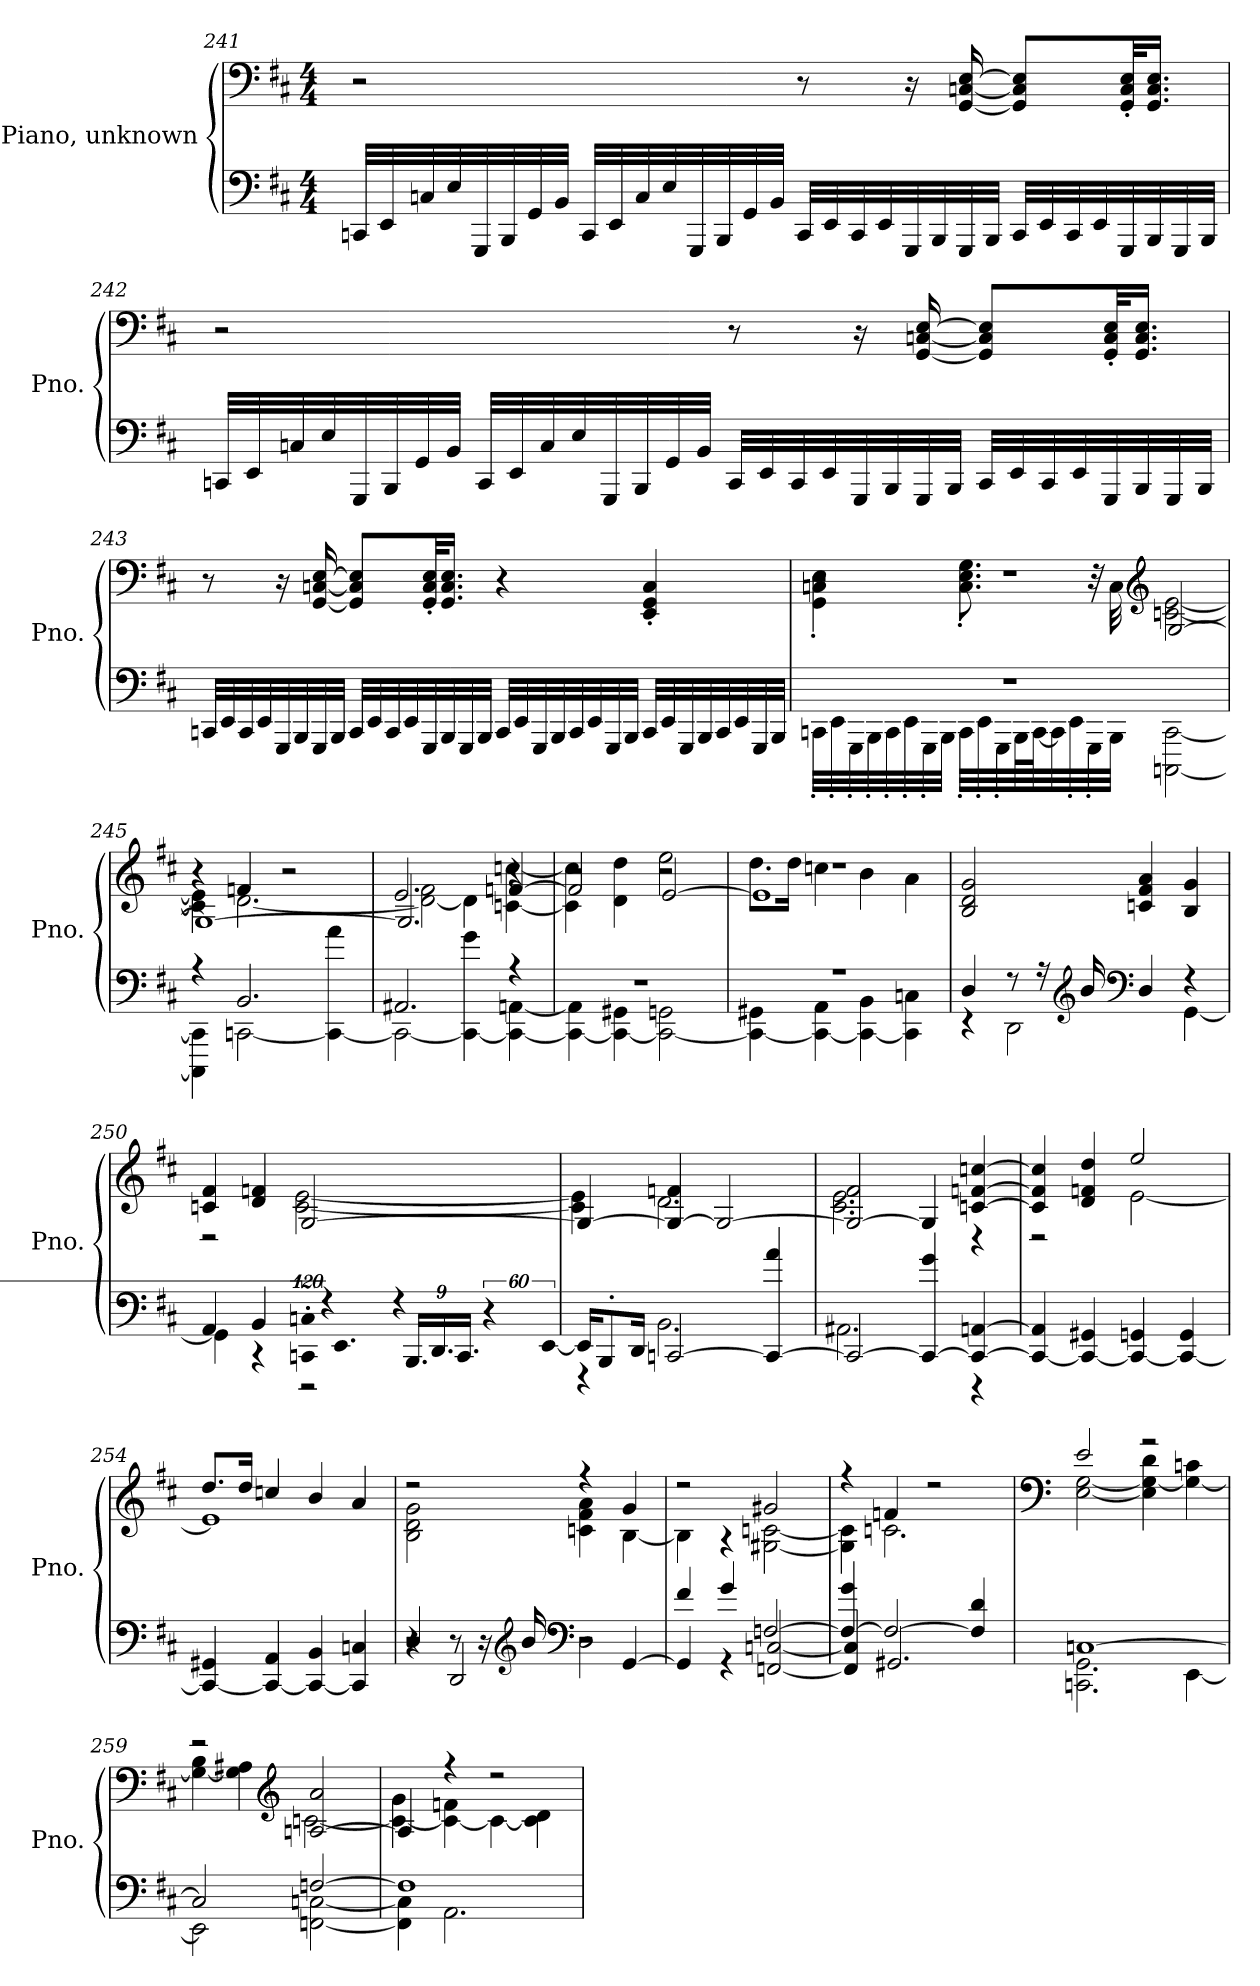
**kern	**kern
*part1	*part1
*staff2	*staff1
*I"Piano, unknown	*
*I'Pno.	*
!!LO:LB:g=z
*clefF4	*clefF4
*k[f#c#]	*k[f#c#]
*M4/4	*M4/4
=241	=241
32CCn/LLL	2r
32EE/	.
32Cn/	.
32E/	.
32GGG/	.
32BBB/	.
32GG/	.
32BB/JJJ	.
32CC/LLL	.
32EE/	.
32C/	.
32E/	.
32GGG/	.
32BBB/	.
32GG/	.
32BB/JJJ	.
32CC/LLL	8r
32EE/	.
32CC/	.
32EE/	.
32GGG/	16r
32BBB/	.
32GGG/	[16GG/ [16Cn/ [16E/
32BBB/JJJ	.
32CC/LLL	8GG/] 8C/] 8E/]L
32EE/	.
32CC/	.
32EE/	.
32GGG/	32GG/' 32C/' 32E/'KL
32BBB/	16.GG/ 16.C/ 16.E/JJ
32GGG/	.
32BBB/JJJ	.
!!LO:LB:g=z
=242	=242
32CCn/LLL	2r
32EE/	.
32Cn/	.
32E/	.
32GGG/	.
32BBB/	.
32GG/	.
32BB/JJJ	.
32CC/LLL	.
32EE/	.
32C/	.
32E/	.
32GGG/	.
32BBB/	.
32GG/	.
32BB/JJJ	.
32CC/LLL	8r
32EE/	.
32CC/	.
32EE/	.
32GGG/	16r
32BBB/	.
32GGG/	[16GG/ [16Cn/ [16E/
32BBB/JJJ	.
32CC/LLL	8GG/] 8C/] 8E/]L
32EE/	.
32CC/	.
32EE/	.
32GGG/	32GG/' 32C/' 32E/'KL
32BBB/	16.GG/ 16.C/ 16.E/JJ
32GGG/	.
32BBB/JJJ	.
!!LO:LB:g=z
=243	=243
32CCn/LLL	8r
32EE/	.
32CC/	.
32EE/	.
32GGG/	16r
32BBB/	.
32GGG/	[16GG/ [16Cn/ [16E/
32BBB/JJJ	.
32CC/LLL	8GG/] 8C/] 8E/]L
32EE/	.
32CC/	.
32EE/	.
32GGG/	32GG/' 32C/' 32E/'KL
32BBB/	16.GG/ 16.C/ 16.E/JJ
32GGG/	.
32BBB/JJJ	.
32CC/LLL	4r
32EE/	.
32GGG/	.
32BBB/	.
32CC/	.
32EE/	.
32GGG/	.
32BBB/JJJ	.
32CC/LLL	4EE/' 4GG/' 4C/'
32EE/	.
32GGG/	.
32BBB/	.
32CC/	.
32EE/	.
32GGG/	.
32BBB/JJJ	.
!!LO:LB:g=z
=244	=244
*^	*^
*	*	*	*^
1r	32CCn'\LLL	1r	4GG\' 4Cn\' 4E\'	2r
.	32EE'\	.	.	.
.	32GGG'\	.	.	.
.	32BBB'\	.	.	.
.	32CC'\	.	.	.
.	32EE'\	.	.	.
.	32GGG'\	.	.	.
.	32BBB\JJJ	.	.	.
.	32CC'\LLL	.	8.C\' 8.E\' 8.G\'	.
.	32EE'\	.	.	.
.	32GGG'\	.	.	.
.	64BBB\L	.	.	.
.	[64CC\J	.	.	.
.	32CC\]	.	.	.
.	32EE'\	.	.	.
.	32GGG'\	.	32r	.
.	32BBB\JJJ	.	32C\	.
*	*	*clefG2	*	*
.	[2CCCn\ [2CC\	.	[2cn\ [2e\	[2G/
=245	=245	=245	=245	=245
4r	4CCC\] 4CC\]	4r	4c\] 4e\]	1G_
2.BB/	[2CCn\	4fn/	[2.d\	.
.	.	2r	.	.
.	4CC\_ 4a\	.	.	.
=246	=246	=246	=246	=246
2.AA#X/	2CC\_	2.e/	2d\_ 2f#\	2.G/]
.	4CC\_ 4g\	.	4d\]	.
4r	4CC\_ [4AAn\	[4fn/	[4cn\ [4ccn\	4r
!!LO:LB:g=z	!!	!!
=247	=247	=247	=247	=247
1r	4CC\_ 4AA\]	2f/]	4c\] 4cc\]	2r
.	4CC\_ 4GG#X\	.	4d\ 4dd\	.
.	2CC\_ 2GGn\	2r	2ee\	[2e/
=248	=248	=248	=248	=248
1r	4CC\_ 4GG#X\	1r	8.dd\L	1e]
.	.	.	16dd\Jk	.
.	4CC\_ 4AA\	.	4ccn\	.
.	4CC\_ 4BB\	.	4b\	.
.	4CC\] 4Cn\	.	4a\	.
*	*	*v	*v	*v
=249	=249	=249
4D/	4r	2B/ 2d/ 2g/
8r	2DD\	.
16r	.	.
*clefG2	*	*
16b/	.	.
*clefF4	*	*
4D/	.	4cn/ 4f#/ 4a/
4r	[4GG\	4B/ 4g/
=250	=250	=250
*	*	*^
4AA/	4GG\]	4cn/ 4f#/	2r
4BB/	4r	4d/ 4fn/	.
!LO:N:vis=16	!	!	!
1920%107CCn/' 1920%107Cn/'	2r	[2G/	[2c\ [2e\
!LO:N:vis=32	!	!	!
1920%53r	.	.	.
18.EE/	.	.	.
!LO:N:vis=32	!	!	!
1920%53r	.	.	.
18.BBB/LL	.	.	.
18.DD/	.	.	.
18.CC/JJ	.	.	.
!LO:N:vis=32	!	!	!
1920%53r	.	.	.
1920ryy	.	.	.
!LO:N:vis=32	!	!	!
[1920%53EE/	.	.	.
!!LO:PB:g=z	!!
=251	=251	=251	=251
16EE/KL]	4r	4G/_	4c\] 4e\]
8BBB'/	.	.	.
16DD/Jk	.	.	.
[2CCn/	2.BB\	4G/_ 4fn/	2.d\
.	.	2G/_	.
4CC/_ 4a/	.	.	.
=252	=252	=252	=252
2CC/_	2.AA#X\	2G/_ 2f#/	2.c#\ 2.e\
4CC/_ 4g/	.	4G/]	.
4CC/_ [4AAn/	4r	[4cn/ [4fn/ [4ccn/	4r
*v	*v	*	*
=253	=253	=253
4CC/_ 4AA/]	4c/] 4f/] 4cc/]	2r
4CC/_ 4GG#X/	4d/ 4fn/ 4dd/	.
4CC/_ 4GGn/	2ee/	[2e\
4CC/_ 4GG/	.	.
=254	=254	=254
4CC/_ 4GG#X/	8.dd/L	1e]
.	16dd/Jk	.
4CC/_ 4AA/	4ccn/	.
4CC/_ 4BB/	4b/	.
4CC/] 4Cn/	4a/	.
=255	=255	=255
*^	*	*
*	*^	*	*
4D/	2r	4r	2r	2B\ 2d\ 2g\
8r	.	2DD/	.	.
16r	.	.	.	.
*clefG2	*	*	*	*
16b/	.	.	.	.
*clefF4	*	*	*	*
2r	2D\	.	4r	4cn\ 4f#\ 4a\
.	.	[4GG/	4g/	[4B\
*	*v	*v	*	*
!!LO:LB:g=z	!!
=256	=256	=256	=256
4f#/	4GG/]	2r	4B\]
4g/	4r	.	4r
[2Fn/	[2FFn/ [2Cn/	2g#X/	[2G#X\ [2cn\
=257	=257	=257	=257
4F/_ 4g/	4FF/] 4C/]	4r	4G#\] 4c\]
2F/_	2.GG#X/	4fn/	2.cn\
.	.	2r	.
4F/] 4d/	.	.	.
=258	=258	=258	=258
*	*	*clefF4	*
[1Cn	2.CCn\ 2.GG\	2e/	[2E\ [2G\
.	.	2r	4E\] 4G\_ 4d\
.	[4EE\	.	4G\_ 4cn\
=259	=259	=259	=259
2C/]	2EE\]	2r	4G\_ 4B\
.	.	.	4G\] 4A#X\
*	*	*clefG2	*
[2Fn/	[2FFn\ [2Cn\	[2An/ 2a/	[2cn\
=260	=260	=260	=260
1F]	4FF\] 4C\]	4A/]	4c\_ 4g\
.	2.AA\	4r	4c\_ 4fn\
.	.	2r	4c\_
.	.	.	4c\] 4d\
*v	*v	*	*
*	*v	*v
=	=
*-	*-
